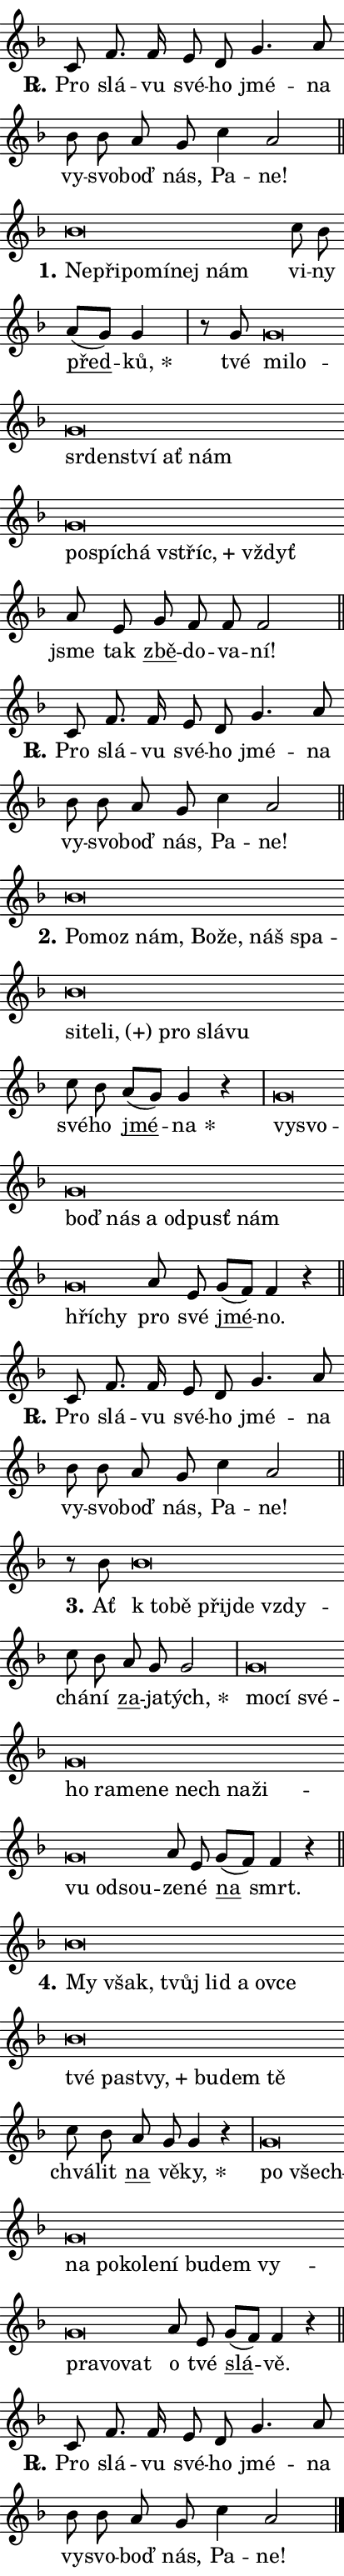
\version "2.24.0"
\header { tagline = "" }
\paper {
  indent = 0\cm
  top-margin = 0\cm
  right-margin = 0\cm
  bottom-margin = 0\cm
  left-margin = 0\cm
  paper-width = 7\cm
  page-breaking = #ly:one-page-breaking
  system-system-spacing.basic-distance = #11
  score-system-spacing.basic-distance = #11
  ragged-last = ##f
}


%% Author: Thomas Morley
%% https://lists.gnu.org/archive/html/lilypond-user/2020-05/msg00002.html
#(define (line-position grob)
"Returns position of @var[grob} in current system:
   @code{'start}, if at first time-step
   @code{'end}, if at last time-step
   @code{'middle} otherwise
"
  (let* ((col (ly:item-get-column grob))
         (ln (ly:grob-object col 'left-neighbor))
         (rn (ly:grob-object col 'right-neighbor))
         (col-to-check-left (if (ly:grob? ln) ln col))
         (col-to-check-right (if (ly:grob? rn) rn col))
         (break-dir-left
           (and
             (ly:grob-property col-to-check-left 'non-musical #f)
             (ly:item-break-dir col-to-check-left)))
         (break-dir-right
           (and
             (ly:grob-property col-to-check-right 'non-musical #f)
             (ly:item-break-dir col-to-check-right))))
        (cond ((eqv? 1 break-dir-left) 'start)
              ((eqv? -1 break-dir-right) 'end)
              (else 'middle))))

#(define (tranparent-at-line-position vctor)
  (lambda (grob)
  "Relying on @code{line-position} select the relevant enry from @var{vctor}.
Used to determine transparency,"
    (case (line-position grob)
      ((end) (not (vector-ref vctor 0)))
      ((middle) (not (vector-ref vctor 1)))
      ((start) (not (vector-ref vctor 2))))))

noteHeadBreakVisibility =
#(define-music-function (break-visibility)(vector?)
"Makes @code{NoteHead}s transparent relying on @var{break-visibility}"
#{
  \override NoteHead.transparent =
    #(tranparent-at-line-position break-visibility)
#})

#(define delete-ledgers-for-transparent-note-heads
  (lambda (grob)
    "Reads whether a @code{NoteHead} is transparent.
If so this @code{NoteHead} is removed from @code{'note-heads} from
@var{grob}, which is supposed to be @code{LedgerLineSpanner}.
As a result ledgers are not printed for this @code{NoteHead}"
    (let* ((nhds-array (ly:grob-object grob 'note-heads))
           (nhds-list
             (if (ly:grob-array? nhds-array)
                 (ly:grob-array->list nhds-array)
                 '()))
           ;; Relies on the transparent-property being done before
           ;; Staff.LedgerLineSpanner.after-line-breaking is executed.
           ;; This is fragile ...
           (to-keep
             (remove
               (lambda (nhd)
                 (ly:grob-property nhd 'transparent #f))
               nhds-list)))
      ;; TODO find a better method to iterate over grob-arrays, similiar
      ;; to filter/remove etc for lists
      ;; For now rebuilt from scratch
      (set! (ly:grob-object grob 'note-heads)  '())
      (for-each
        (lambda (nhd)
          (ly:pointer-group-interface::add-grob grob 'note-heads nhd))
        to-keep))))

hideNotes = {
  \noteHeadBreakVisibility #begin-of-line-visible
}
unHideNotes = {
  \noteHeadBreakVisibility #all-visible
}

% work-around for resetting accidentals
% https://lilypond.org/doc/v2.23/Documentation/notation/displaying-rhythms#unmetered-music
cadenzaMeasure = {
  \cadenzaOff
  \partial 1024 s1024
  \cadenzaOn
}

#(define-markup-command (accent layout props text) (markup?)
  "Underline accented syllable"
  (interpret-markup layout props
    #{\markup \override #'(offset . 4.3) \underline { #text }#}))

responsum = \markup \concat {
  "R" \hspace #-1.05 \path #0.1 #'((moveto 0 0.07) (lineto 0.9 0.8)) \hspace #0.05 "."
}

\layout {
    \context {
        \Staff
        \remove "Time_signature_engraver"
        \override LedgerLineSpanner.after-line-breaking = #delete-ledgers-for-transparent-note-heads
    }
    \context {
        \Voice {
            \override NoteHead.output-attributes = #'((class . "notehead"))
            \override Hairpin.height = #0.55
        }
    }
    \context {
        \Lyrics {
            \override StanzaNumber.output-attributes = #'((class . "stanzanumber"))
            \override LyricSpace.minimum-distance = #0.9
            \override LyricText.font-name = #"TeX Gyre Schola"
            \override LyricText.font-size = 1
            \override StanzaNumber.font-name = #"TeX Gyre Schola Bold"
            \override StanzaNumber.font-size = 1
        }
    }
}

% magnetic-lyrics.ily
%
%   written by
%     Jean Abou Samra <jean@abou-samra.fr>
%     Werner Lemberg <wl@gnu.org>
%
%   adapted by
%     Jiri Hon <jiri.hon@gmail.com>
%
% Version 2022-Apr-15

% https://www.mail-archive.com/lilypond-user@gnu.org/msg149350.html

#(define (Left_hyphen_pointer_engraver context)
   "Collect syllable-hyphen-syllable occurrences in lyrics and store
them in properties.  This engraver only looks to the left.  For
example, if the lyrics input is @code{foo -- bar}, it does the
following.

@itemize @bullet
@item
Set the @code{text} property of the @code{LyricHyphen} grob between
@q{foo} and @q{bar} to @code{foo}.

@item
Set the @code{left-hyphen} property of the @code{LyricText} grob with
text @q{foo} to the @code{LyricHyphen} grob between @q{foo} and
@q{bar}.
@end itemize

Use this auxiliary engraver in combination with the
@code{lyric-@/text::@/apply-@/magnetic-@/offset!} hook."
   (let ((hyphen #f)
         (text #f))
     (make-engraver
      (acknowledgers
       ((lyric-syllable-interface engraver grob source-engraver)
        (set! text grob)))
      (end-acknowledgers
       ((lyric-hyphen-interface engraver grob source-engraver)
        ;(when (not (grob::has-interface grob 'lyric-space-interface))
          (set! hyphen grob)));)
      ((stop-translation-timestep engraver)
       (when (and text hyphen)
         (ly:grob-set-object! text 'left-hyphen hyphen))
       (set! text #f)
       (set! hyphen #f)))))

#(define (lyric-text::apply-magnetic-offset! grob)
   "If the space between two syllables is less than the value in
property @code{LyricText@/.details@/.squash-threshold}, move the right
syllable to the left so that it gets concatenated with the left
syllable.

Use this function as a hook for
@code{LyricText@/.after-@/line-@/breaking} if the
@code{Left_@/hyphen_@/pointer_@/engraver} is active."
   (let ((hyphen (ly:grob-object grob 'left-hyphen #f)))
     (when hyphen
       (let ((left-text (ly:spanner-bound hyphen LEFT)))
         (when (grob::has-interface left-text 'lyric-syllable-interface)
           (let* ((common (ly:grob-common-refpoint grob left-text X))
                  (this-x-ext (ly:grob-extent grob common X))
                  (left-x-ext
                   (begin
                     ;; Trigger magnetism for left-text.
                     (ly:grob-property left-text 'after-line-breaking)
                     (ly:grob-extent left-text common X)))
                  ;; `delta` is the gap width between two syllables.
                  (delta (- (interval-start this-x-ext)
                            (interval-end left-x-ext)))
                  (details (ly:grob-property grob 'details))
                  (threshold (assoc-get 'squash-threshold details 0.2)))
             (when (< delta threshold)
               (let* (;; We have to manipulate the input text so that
                      ;; ligatures crossing syllable boundaries are not
                      ;; disabled.  For languages based on the Latin
                      ;; script this is essentially a beautification.
                      ;; However, for non-Western scripts it can be a
                      ;; necessity.
                      (lt (ly:grob-property left-text 'text))
                      (rt (ly:grob-property grob 'text))
                      (is-space (grob::has-interface hyphen 'lyric-space-interface))
                      (space (if is-space " " ""))
                      (space-markup (grob-interpret-markup grob " "))
                      (space-size (interval-length (ly:stencil-extent space-markup X)))
                      (extra-delta (if is-space space-size 0))
                      ;; Append new syllable.
                      (ltrt-space (if (and (string? lt) (string? rt))
                                (string-append lt space rt)
                                (make-concat-markup (list lt space rt))))
                      ;; Right-align `ltrt` to the right side.
                      (ltrt-space-markup (grob-interpret-markup
                               grob
                               (make-translate-markup
                                (cons (interval-length this-x-ext) 0)
                                (make-right-align-markup ltrt-space)))))
                 (begin
                   ;; Don't print `left-text`.
                   (ly:grob-set-property! left-text 'stencil #f)
                   ;; Set text and stencil (which holds all collected
                   ;; syllables so far) and shift it to the left.
                   (ly:grob-set-property! grob 'text ltrt-space)
                   (ly:grob-set-property! grob 'stencil ltrt-space-markup)
                   (ly:grob-translate-axis! grob (- (- delta extra-delta)) X))))))))))


#(define (lyric-hyphen::displace-bounds-first grob)
   ;; Make very sure this callback isn't triggered too early.
   (let ((left (ly:spanner-bound grob LEFT))
         (right (ly:spanner-bound grob RIGHT)))
     (ly:grob-property left 'after-line-breaking)
     (ly:grob-property right 'after-line-breaking)
     (ly:lyric-hyphen::print grob)))

squashThreshold = #0.4

\layout {
  \context {
    \Lyrics
    \consists #Left_hyphen_pointer_engraver
    \override LyricText.after-line-breaking =
      #lyric-text::apply-magnetic-offset!
    \override LyricHyphen.stencil = #lyric-hyphen::displace-bounds-first
    \override LyricText.details.squash-threshold = \squashThreshold
    \override LyricHyphen.minimum-distance = 0
    \override LyricHyphen.minimum-length = \squashThreshold
  }
}

squash = \override LyricText.details.squash-threshold = 9999
unSquash = \override LyricText.details.squash-threshold = \squashThreshold

left = \override LyricText.self-alignment-X = #LEFT
unLeft = \revert LyricText.self-alignment-X

starOffset = #(lambda (grob) 
                (let ((x_offset (ly:self-alignment-interface::aligned-on-x-parent grob)))
                  (if (= x_offset 0) 0 (+ x_offset 1.2))))

star = #(define-music-function (syllable)(string?)
"Append star separator at the end of a syllable"
#{
  \once \override LyricText.X-offset = #starOffset
  \lyricmode { \markup {
    #syllable
    \override #'((font-name . "TeX Gyre Schola Bold")) \hspace #0.2 \lower #0.65 \larger "*"
  } }
#})

starAccent = #(define-music-function (syllable)(string?)
"Append star separator at the end of a syllable and make accent"
#{
  \once \override LyricText.X-offset = #starOffset
  \lyricmode { \markup {
    \accent #syllable
    \override #'((font-name . "TeX Gyre Schola Bold")) \hspace #0.2 \lower #0.65 \larger "*"
  } }
#})

breath = #(define-music-function (syllable)(string?)
"Append breathing indicator at the end of a syllable"
#{
  \lyricmode { \markup { #syllable "+" } }
#})

optionalBreath = #(define-music-function (syllable)(string?)
"Append optional breathing indicator at the end of a syllable"
#{
  \lyricmode { \markup { #syllable "(+)" } }
#})


\score {
    <<
        \new Voice = "melody" { \cadenzaOn \key f \major \relative { c'8 f8. f16 e8 d g4. a8 \bar "" bes bes \bar "" a g c4 a2 \cadenzaMeasure \bar "||" \break } }
        \new Lyrics \lyricsto "melody" { \lyricmode { \set stanza = \responsum
Pro slá -- vu své -- ho jmé -- na vy -- svo -- boď nás, Pa -- ne! } }
    >>
    \layout {}
}

\score {
    <<
        \new Voice = "melody" { \cadenzaOn \key f \major \relative { bes'\breve*1/16 \hideNotes \breve*1/16 \bar "" \breve*1/16 \bar "" \breve*1/16 \bar "" \breve*1/16 \breve*1/16 \bar "" \unHideNotes c8 bes \bar "" a[( g)] g4 \cadenzaMeasure \bar "|" r8 g8 g\breve*1/16 \hideNotes \breve*1/16 \bar "" \breve*1/16 \bar "" \breve*1/16 \bar "" \breve*1/16 \bar "" \breve*1/16 \bar "" \breve*1/16 \bar "" \breve*1/16 \bar "" \breve*1/16 \bar "" \breve*1/16 \bar "" \breve*1/16 \breve*1/16 \bar "" \unHideNotes a8 e \bar "" g f f f2 \cadenzaMeasure \bar "||" \break } }
        \new Lyrics \lyricsto "melody" { \lyricmode { \set stanza = "1."
\left Ne -- \squash při -- po -- mí -- nej nám \unLeft \unSquash vi -- ny \markup \accent před -- \star ků, tvé \left mi -- \squash lo -- sr -- den -- ství ať nám po -- spí -- chá \breath "vstříc," vždyť \unLeft \unSquash jsme tak \markup \accent zbě -- do -- va -- ní! } }
    >>
    \layout {}
}

\score {
    <<
        \new Voice = "melody" { \cadenzaOn \key f \major \relative { c'8 f8. f16 e8 d g4. a8 \bar "" bes bes \bar "" a g c4 a2 \cadenzaMeasure \bar "||" \break } }
        \new Lyrics \lyricsto "melody" { \lyricmode { \set stanza = \responsum
Pro slá -- vu své -- ho jmé -- na vy -- svo -- boď nás, Pa -- ne! } }
    >>
    \layout {}
}

\score {
    <<
        \new Voice = "melody" { \cadenzaOn \key f \major \relative { bes'\breve*1/16 \hideNotes \breve*1/16 \bar "" \breve*1/16 \bar "" \breve*1/16 \bar "" \breve*1/16 \bar "" \breve*1/16 \bar "" \breve*1/16 \bar "" \breve*1/16 \bar "" \breve*1/16 \bar "" \breve*1/16 \bar "" \breve*1/16 \bar "" \breve*1/16 \breve*1/16 \bar "" \unHideNotes c8 bes \bar "" a[( g)] g4 r \cadenzaMeasure \bar "|" g\breve*1/16 \hideNotes \breve*1/16 \bar "" \breve*1/16 \bar "" \breve*1/16 \bar "" \breve*1/16 \bar "" \breve*1/16 \bar "" \breve*1/16 \bar "" \breve*1/16 \bar "" \breve*1/16 \breve*1/16 \bar "" \unHideNotes a8 e \bar "" g[( f)] f4 r \cadenzaMeasure \bar "||" \break } }
        \new Lyrics \lyricsto "melody" { \lyricmode { \set stanza = "2."
\left Po -- \squash moz nám, Bo -- že, náš spa -- si -- te -- \optionalBreath li, pro slá -- vu \unLeft \unSquash své -- ho \markup \accent jmé -- \star na \left vy -- \squash svo -- boď nás a od -- pusť nám hří -- chy \unLeft \unSquash pro své \markup \accent jmé -- no. } }
    >>
    \layout {}
}

\score {
    <<
        \new Voice = "melody" { \cadenzaOn \key f \major \relative { c'8 f8. f16 e8 d g4. a8 \bar "" bes bes \bar "" a g c4 a2 \cadenzaMeasure \bar "||" \break } }
        \new Lyrics \lyricsto "melody" { \lyricmode { \set stanza = \responsum
Pro slá -- vu své -- ho jmé -- na vy -- svo -- boď nás, Pa -- ne! } }
    >>
    \layout {}
}

\score {
    <<
        \new Voice = "melody" { \cadenzaOn \key f \major \relative { r8 bes'8 bes\breve*1/16 \hideNotes \breve*1/16 \bar "" \breve*1/16 \bar "" \breve*1/16 \breve*1/16 \bar "" \unHideNotes c8 bes \bar "" a g g2 \cadenzaMeasure \bar "|" g\breve*1/16 \hideNotes \breve*1/16 \bar "" \breve*1/16 \bar "" \breve*1/16 \bar "" \breve*1/16 \bar "" \breve*1/16 \bar "" \breve*1/16 \bar "" \breve*1/16 \bar "" \breve*1/16 \bar "" \breve*1/16 \bar "" \breve*1/16 \bar "" \breve*1/16 \breve*1/16 \bar "" \unHideNotes a8 e \bar "" g[( f)] f4 r \cadenzaMeasure \bar "||" \break } }
        \new Lyrics \lyricsto "melody" { \lyricmode { \set stanza = "3."
Ať \left "k to" -- \squash bě při -- jde vzdy -- \unLeft \unSquash chá -- ní \markup \accent za -- ja -- \star tých, \left mo -- \squash cí své -- ho ra -- me -- ne nech na -- ži -- vu od -- sou -- \unLeft \unSquash ze -- né \markup \accent na smrt. } }
    >>
    \layout {}
}

\score {
    <<
        \new Voice = "melody" { \cadenzaOn \key f \major \relative { bes'\breve*1/16 \hideNotes \breve*1/16 \bar "" \breve*1/16 \bar "" \breve*1/16 \bar "" \breve*1/16 \bar "" \breve*1/16 \bar "" \breve*1/16 \bar "" \breve*1/16 \bar "" \breve*1/16 \bar "" \breve*1/16 \bar "" \breve*1/16 \bar "" \breve*1/16 \breve*1/16 \bar "" \unHideNotes c8 bes \bar "" a g g4 r \cadenzaMeasure \bar "|" g\breve*1/16 \hideNotes \breve*1/16 \bar "" \breve*1/16 \bar "" \breve*1/16 \bar "" \breve*1/16 \bar "" \breve*1/16 \bar "" \breve*1/16 \bar "" \breve*1/16 \bar "" \breve*1/16 \bar "" \breve*1/16 \bar "" \breve*1/16 \bar "" \breve*1/16 \breve*1/16 \bar "" \unHideNotes a8 e \bar "" g[( f)] f4 r \cadenzaMeasure \bar "||" \break } }
        \new Lyrics \lyricsto "melody" { \lyricmode { \set stanza = "4."
\left My \squash však, tvůj lid a ov -- ce tvé pa -- \breath "stvy," bu -- dem tě \unLeft \unSquash chvá -- lit \markup \accent na vě -- \star ky, \left po \squash všech -- na po -- ko -- le -- ní bu -- dem vy -- pra -- vo -- vat \unLeft \unSquash o tvé \markup \accent slá -- vě. } }
    >>
    \layout {}
}

\score {
    <<
        \new Voice = "melody" { \cadenzaOn \key f \major \relative { c'8 f8. f16 e8 d g4. a8 \bar "" bes bes \bar "" a g c4 a2 \cadenzaMeasure \bar "||" \break } \bar "|." }
        \new Lyrics \lyricsto "melody" { \lyricmode { \set stanza = \responsum
Pro slá -- vu své -- ho jmé -- na vy -- svo -- boď nás, Pa -- ne! } }
    >>
    \layout {}
}
